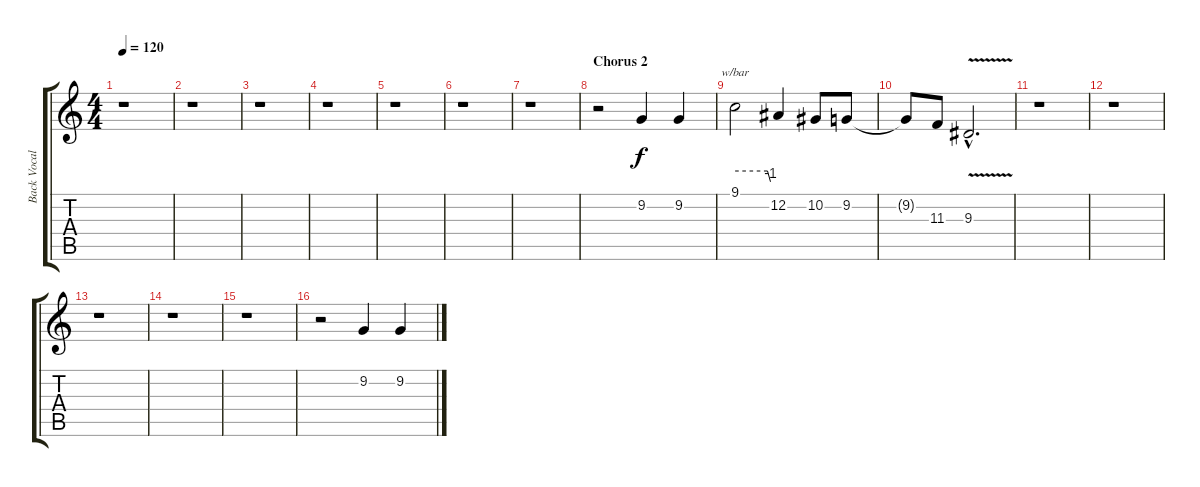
\track ("Back Vocal" "Back Vocal") {instrument cello}
\staff {score tabs}
\tuning (Eb4 Bb3 Gb3 Db3 Ab2 Eb2) {hide}
\ts (4 4)
\tempo 120
\clef g2
\ks c
r.1{dy f} |
r.1 |
r.1 |
r.1 |
r.1 |
r.1 |
r.1 |
\section ("" "Chorus 2")
r.2 9.2.4 9.2.4 |
9.1.2{tbe (custom default 0 0 55 0 60 -4)} 12.2.4 10.2.8 9.2.8 |
9.2{t}.8 11.3.8 9.3{v hac}.2{d} |
r.1 |
r.1 |
r.1 |
r.1 |
r.1 |
r.2 9.2.4 9.2.4
